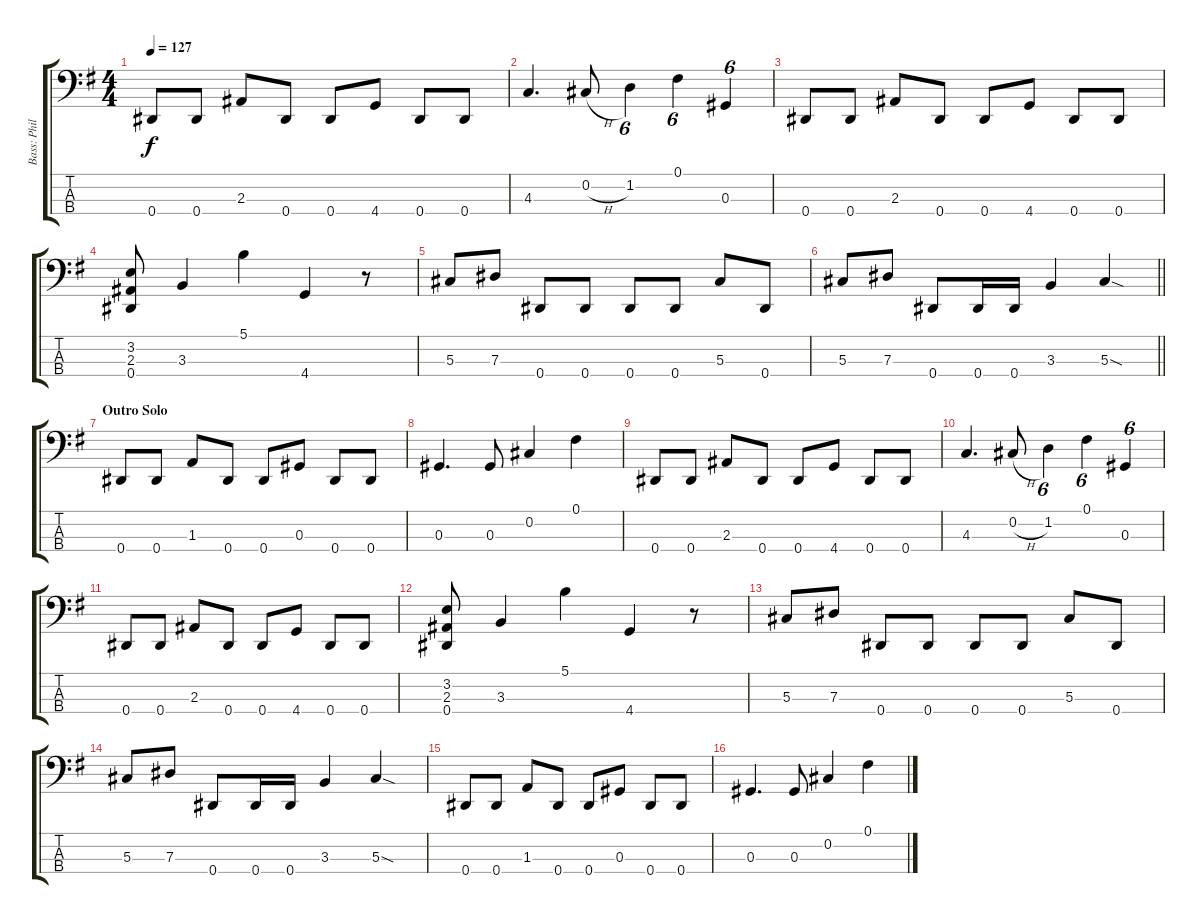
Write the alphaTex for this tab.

\track ("Bass: Philip" "Bass: Phil") {instrument electricbassfinger}
\staff {score tabs}
\tuning (Gb2 Db2 Ab1 Eb1) {hide}
\ts (4 4)
\tempo 127
\clef f4
\ks g
0.4.8{dy f} 0.4.8 2.3.8 0.4.8 0.4.8 4.4.8 0.4.8 0.4.8 |
4.3.4{d} 0.2{h}.8 1.2.4{tu (6 4)} 0.1.4{tu (6 4)} 0.3.4{tu (6 4)} |
0.4.8 0.4.8 2.3.8 0.4.8 0.4.8 4.4.8 0.4.8 0.4.8 |
(3.2 2.3 0.4).8 3.3.4 5.1.4 4.4.4 r.8 |
5.3.8 7.3.8 0.4.8 0.4.8 0.4.8 0.4.8 5.3.8 0.4.8 |
\barLineRight lightlight
5.3.8 7.3.8 0.4.8 0.4.16 0.4.16 3.3.4 5.3{sod}.4 |
\section ("" "Outro Solo")
0.4.8 0.4.8 1.3.8 0.4.8 0.4.8 0.3.8 0.4.8 0.4.8 |
0.3.4{d} 0.3.8 0.2.4 0.1.4 |
0.4.8 0.4.8 2.3.8 0.4.8 0.4.8 4.4.8 0.4.8 0.4.8 |
4.3.4{d} 0.2{h}.8 1.2.4{tu (6 4)} 0.1.4{tu (6 4)} 0.3.4{tu (6 4)} |
0.4.8 0.4.8 2.3.8 0.4.8 0.4.8 4.4.8 0.4.8 0.4.8 |
(3.2 2.3 0.4).8 3.3.4 5.1.4 4.4.4 r.8 |
5.3.8 7.3.8 0.4.8 0.4.8 0.4.8 0.4.8 5.3.8 0.4.8 |
5.3.8 7.3.8 0.4.8 0.4.16 0.4.16 3.3.4 5.3{sod}.4 |
0.4.8 0.4.8 1.3.8 0.4.8 0.4.8 0.3.8 0.4.8 0.4.8 |
0.3.4{d} 0.3.8 0.2.4 0.1.4
